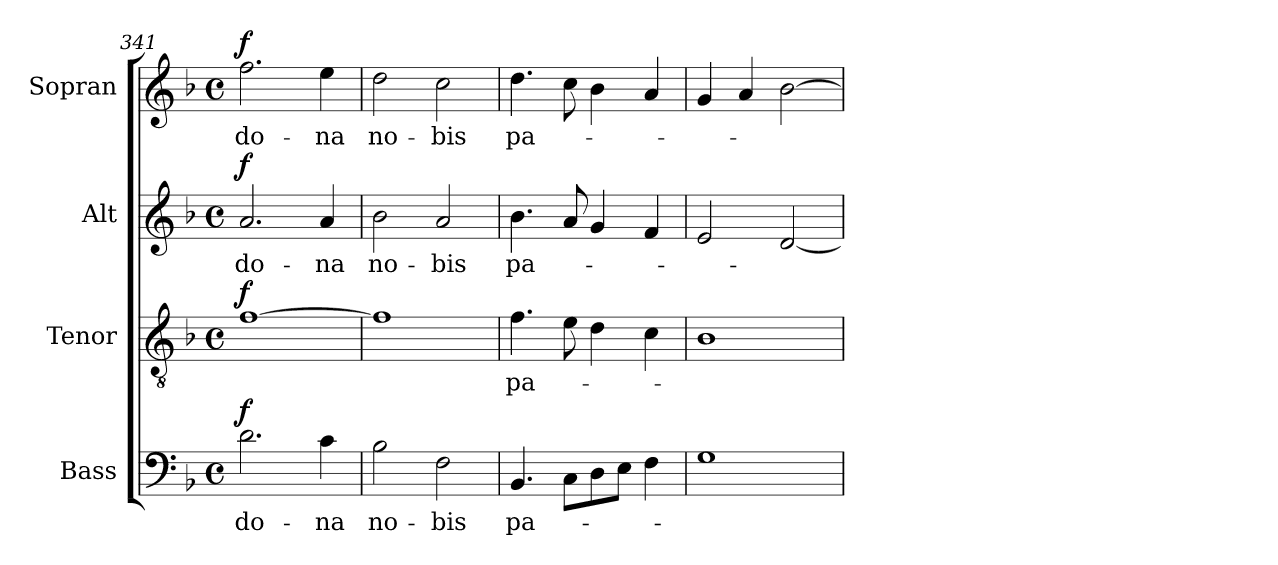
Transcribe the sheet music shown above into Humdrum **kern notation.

**kern	**text	**dynam	**kern	**text	**dynam	**kern	**text	**dynam	**kern	**text	**dynam
*part4	*part4	*part4	*part3	*part3	*part3	*part2	*part2	*part2	*part1	*part1	*part1
*staff4	*staff4	*staff4	*staff3	*staff3	*staff3	*staff2	*staff2	*staff2	*staff1	*staff1	*staff1
*I"Bass	*	*	*I"Tenor	*	*	*I"Alt	*	*	*I"Sopran	*	*
*I'B.	*	*	*I'T.	*	*	*I'A.	*	*	*I'S.	*	*
!!LO:LB:g=z
*clefF4	*	*	*clefGv2	*	*	*clefG2	*	*	*clefG2	*	*
*k[b-]	*	*	*k[b-]	*	*	*k[b-]	*	*	*k[b-]	*	*
*F:	*	*	*F:	*	*	*F:	*	*	*F:	*	*
*M4/4	*	*	*M4/4	*	*	*M4/4	*	*	*M4/4	*	*
*met(c)	*	*	*met(c)	*	*	*met(c)	*	*	*met(c)	*	*
=341	=341	=341	=341	=341	=341	=341	=341	=341	=341	=341	=341
!	!LO:LY:b	!LO:DY:a	!	!	!LO:DY:b	!	!LO:LY:b	!LO:DY:a	!	!LO:LY:b	!LO:DY:a
2.d\	do-	f	[1f!	.	f	2.a/	do-	f	2.ff\	do-	f
!	!LO:LY:b	!	!	!	!	!	!LO:LY:b	!	!	!LO:LY:b	!
4c\	-na	.	.	.	.	4a/	-na	.	4ee\	-na	.
=342	=342	=342	=342	=342	=342	=342	=342	=342	=342	=342	=342
!	!LO:LY:b	!	!	!	!	!	!LO:LY:b	!	!	!LO:LY:b	!
2B-\	no-	.	1f!]	.	.	2b-\	no-	.	2dd\	no-	.
!	!LO:LY:b	!	!	!	!	!	!LO:LY:b	!	!	!LO:LY:b	!
2F\	-bis	.	.	.	.	2a/	-bis	.	2cc\	-bis	.
=343	=343	=343	=343	=343	=343	=343	=343	=343	=343	=343	=343
!	!LO:LY:b	!	!	!LO:LY:b	!	!	!LO:LY:b	!	!	!LO:LY:b	!
4.BB-/	pa-	.	4.f\	pa-	.	4.b-\	pa-	.	4.dd\	pa-	.
8C\L	.	.	8e\	.	.	8a/	.	.	8cc\	.	.
8D\	.	.	4d\	.	.	4g/	.	.	4b-\	.	.
8E\J	.	.	.	.	.	.	.	.	.	.	.
4F\	.	.	4c\	.	.	4f/	.	.	4a/	.	.
=344	=344	=344	=344	=344	=344	=344	=344	=344	=344	=344	=344
1G	.	.	1B-	.	.	2e/	.	.	4g/	.	.
.	.	.	.	.	.	.	.	.	4a/	.	.
.	.	.	.	.	.	[2d/	.	.	[2b-\	.	.
=	=	=	=	=	=	=	=	=	=	=	=
*-	*-	*-	*-	*-	*-	*-	*-	*-	*-	*-	*-
